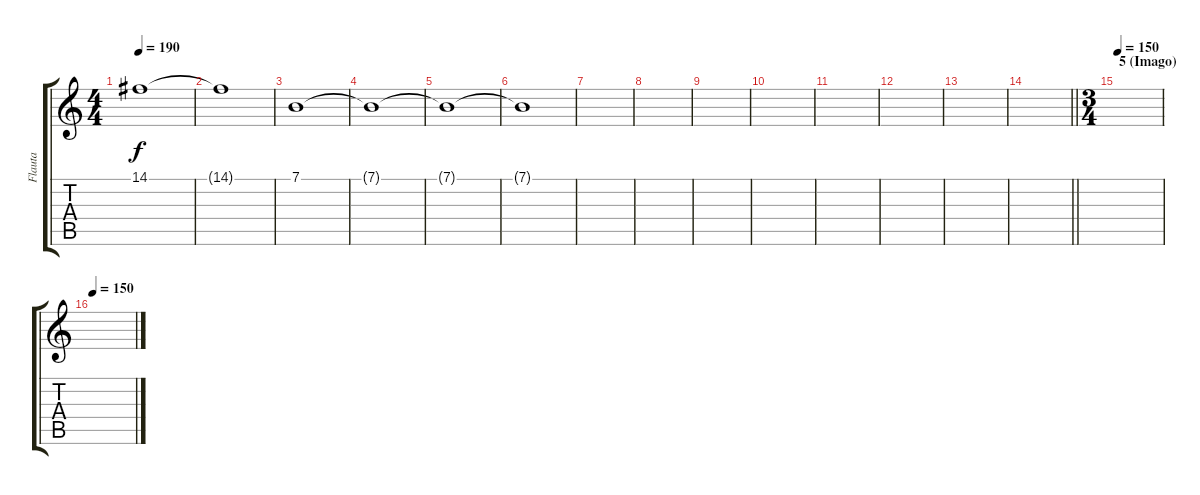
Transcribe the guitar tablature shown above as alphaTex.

\track ("Flauta" "Flauta") {instrument flute}
\staff {score tabs}
\tuning (E4 B3 G3 D3 A2 E2) {hide}
\ts (4 4)
\tempo 190
\clef g2
\ks c
14.1{t}.1{dy f} |
14.1{t}.1 |
7.1.1 |
7.1{t}.1 |
7.1{t}.1 |
7.1{t}.1 |
|
|
|
|
|
|
|
\barLineRight lightlight
|
\ts (3 4)
\section ("" "5 (Imago)")
\tempo 150
|
\tempo 150
